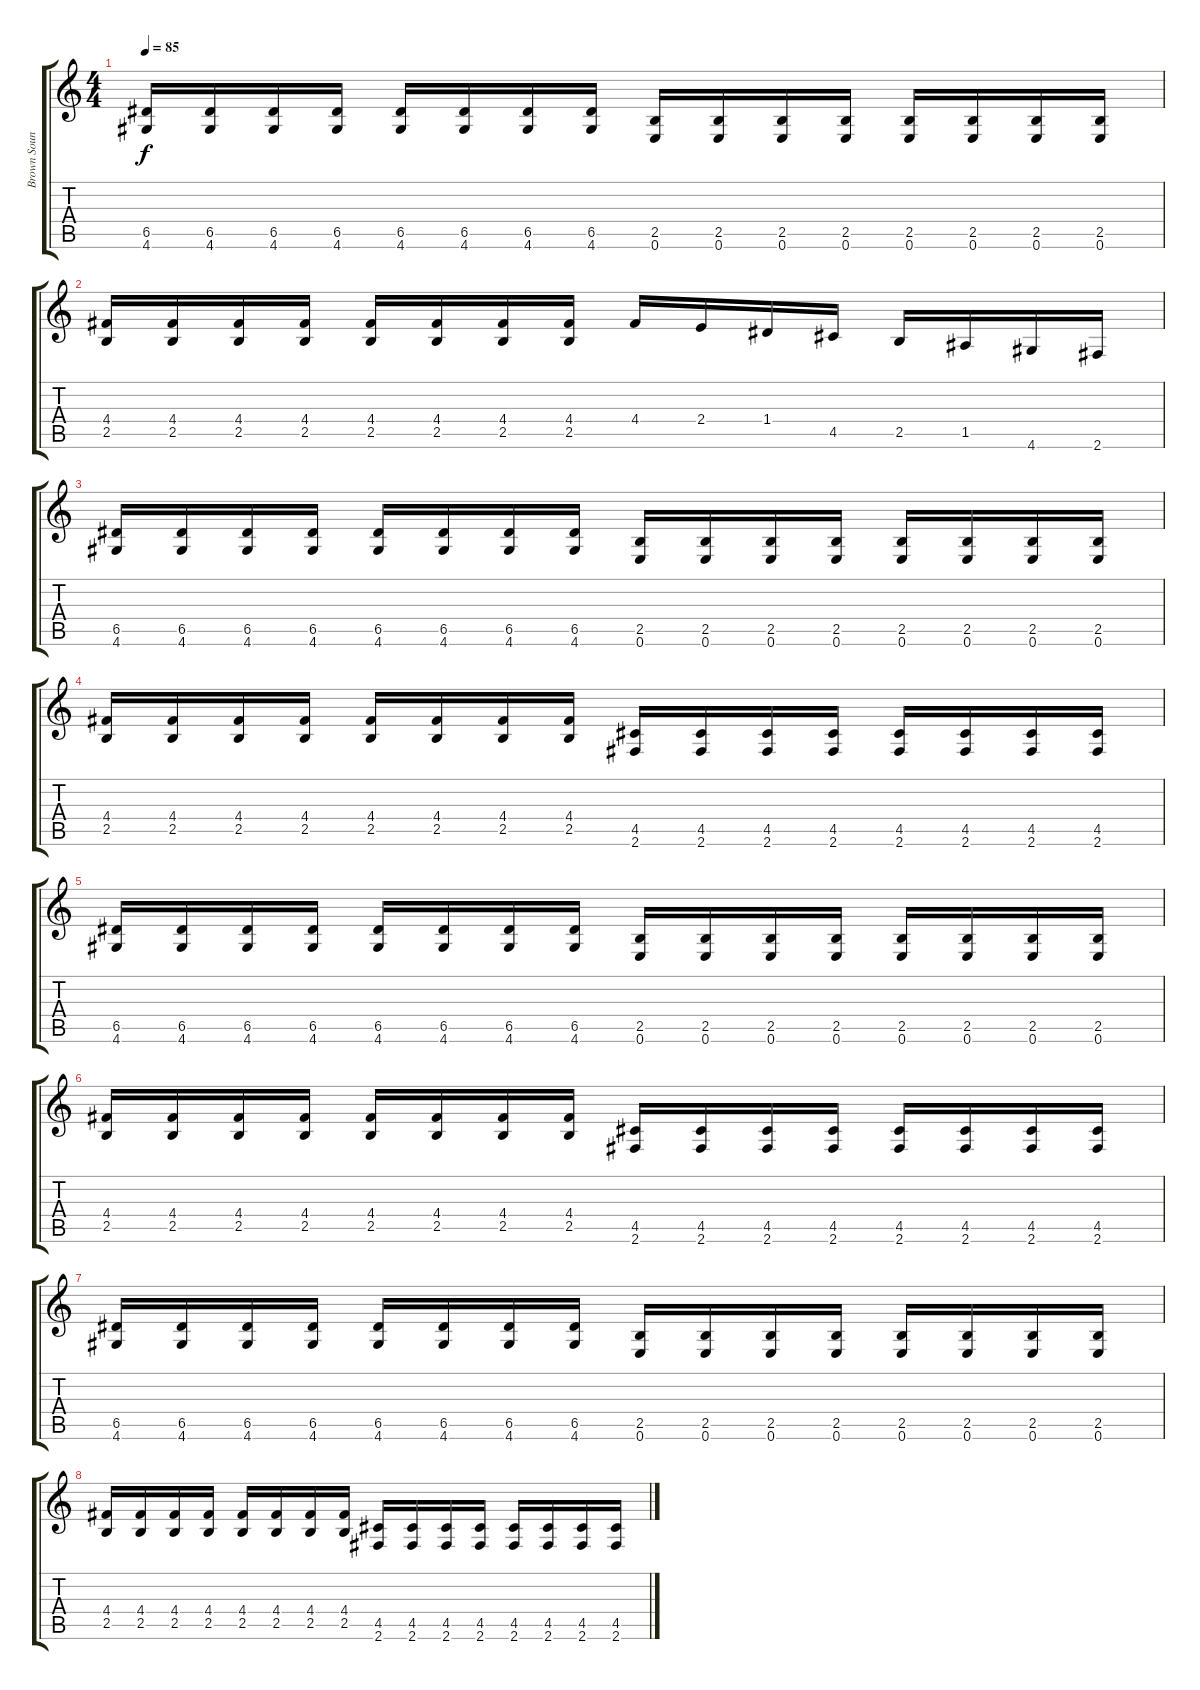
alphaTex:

\track ("Brown Sound" "Brown Soun") {instrument distortionguitar}
\staff {score tabs}
\tuning (E4 B3 G3 D3 A2 E2) {hide}
\ts (4 4)
\tempo 85
\clef g2
\ks c
(6.5 4.6).16{dy f} (6.5 4.6).16 (6.5 4.6).16 (6.5 4.6).16 (6.5 4.6).16 (6.5 4.6).16 (6.5 4.6).16 (6.5 4.6).16 (2.5 0.6).16 (2.5 0.6).16 (2.5 0.6).16 (2.5 0.6).16 (2.5 0.6).16 (2.5 0.6).16 (2.5 0.6).16 (2.5 0.6).16 |
(4.4 2.5).16 (4.4 2.5).16 (4.4 2.5).16 (4.4 2.5).16 (4.4 2.5).16 (4.4 2.5).16 (4.4 2.5).16 (4.4 2.5).16 4.4.16 2.4.16 1.4.16 4.5.16 2.5.16 1.5.16 4.6.16 2.6.16 |
(6.5 4.6).16 (6.5 4.6).16 (6.5 4.6).16 (6.5 4.6).16 (6.5 4.6).16 (6.5 4.6).16 (6.5 4.6).16 (6.5 4.6).16 (2.5 0.6).16 (2.5 0.6).16 (2.5 0.6).16 (2.5 0.6).16 (2.5 0.6).16 (2.5 0.6).16 (2.5 0.6).16 (2.5 0.6).16 |
(4.4 2.5).16 (4.4 2.5).16 (4.4 2.5).16 (4.4 2.5).16 (4.4 2.5).16 (4.4 2.5).16 (4.4 2.5).16 (4.4 2.5).16 (4.5 2.6).16 (4.5 2.6).16 (4.5 2.6).16 (4.5 2.6).16 (4.5 2.6).16 (4.5 2.6).16 (4.5 2.6).16 (4.5 2.6).16 |
(6.5 4.6).16 (6.5 4.6).16 (6.5 4.6).16 (6.5 4.6).16 (6.5 4.6).16 (6.5 4.6).16 (6.5 4.6).16 (6.5 4.6).16 (2.5 0.6).16 (2.5 0.6).16 (2.5 0.6).16 (2.5 0.6).16 (2.5 0.6).16 (2.5 0.6).16 (2.5 0.6).16 (2.5 0.6).16 |
(4.4 2.5).16 (4.4 2.5).16 (4.4 2.5).16 (4.4 2.5).16 (4.4 2.5).16 (4.4 2.5).16 (4.4 2.5).16 (4.4 2.5).16 (4.5 2.6).16 (4.5 2.6).16 (4.5 2.6).16 (4.5 2.6).16 (4.5 2.6).16 (4.5 2.6).16 (4.5 2.6).16 (4.5 2.6).16 |
(6.5 4.6).16 (6.5 4.6).16 (6.5 4.6).16 (6.5 4.6).16 (6.5 4.6).16 (6.5 4.6).16 (6.5 4.6).16 (6.5 4.6).16 (2.5 0.6).16 (2.5 0.6).16 (2.5 0.6).16 (2.5 0.6).16 (2.5 0.6).16 (2.5 0.6).16 (2.5 0.6).16 (2.5 0.6).16 |
(4.4 2.5).16 (4.4 2.5).16 (4.4 2.5).16 (4.4 2.5).16 (4.4 2.5).16 (4.4 2.5).16 (4.4 2.5).16 (4.4 2.5).16 (4.5 2.6).16 (4.5 2.6).16 (4.5 2.6).16 (4.5 2.6).16 (4.5 2.6).16 (4.5 2.6).16 (4.5 2.6).16 (4.5 2.6).16
